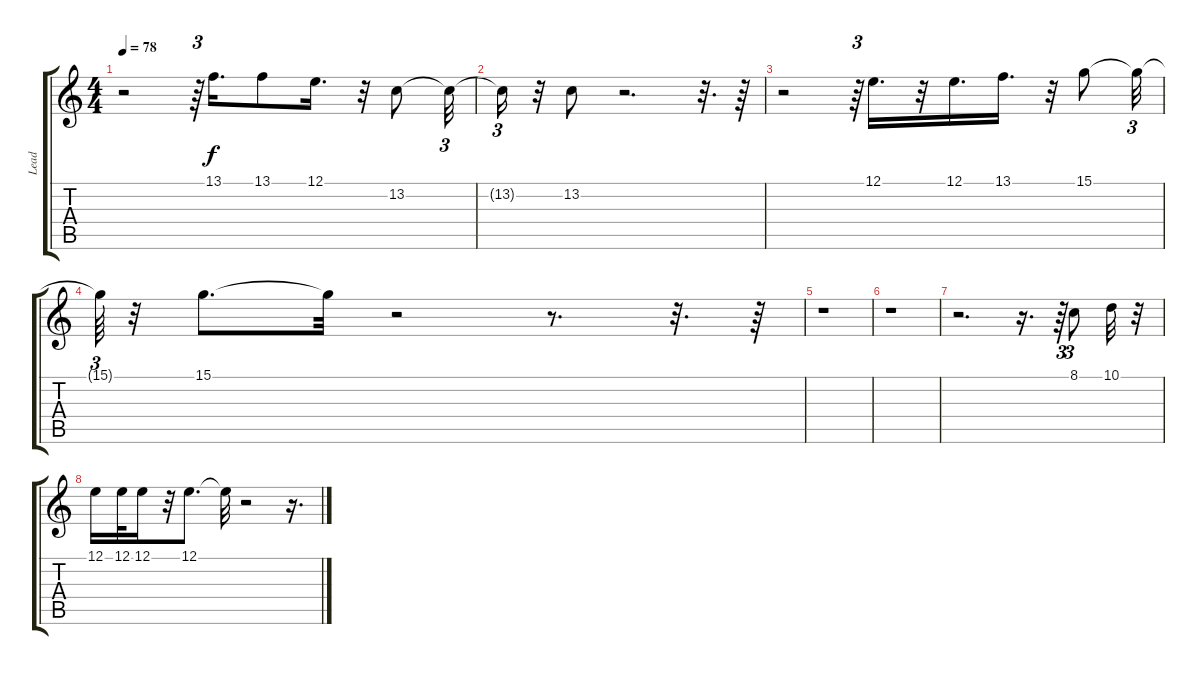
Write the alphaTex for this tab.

\track ("Lead" "Lead") {instrument percussiveorgan}
\staff {score tabs}
\tuning (E4 B3 G3 D3 A2 E2) {hide}
\ts (4 4)
\tempo 78
\clef g2
\ks c
r.2{dy f} r.64{tu (3 2)} 13.1.16{d} 13.1.8 12.1.16{d} r.32 13.2.8 13.2{t}.32{tu (3 2)} |
13.2{t}.16{tu (3 2)} r.32 13.2.8 r.2{d} r.32{d} r.64 |
r.2 r.64{tu (3 2)} 12.1.16{d} r.32 12.1.16{d} 13.1.16{d} r.32 15.1.8 15.1{t}.32{tu (3 2)} |
15.1{t}.64{tu (3 2)} r.32 15.1.8{d} 15.1{t}.32 r.2 r.8{d} r.32{d} r.64 |
r.1 |
r.1 |
r.2{d} r.16{d} r.64{tu (3 2)} 8.1.8{tu (3 2)} 10.1.32 r.32 |
12.1.16 12.1.32 12.1.16 r.32 12.1.8{d} 12.1{t}.32 r.2 r.16{d}
